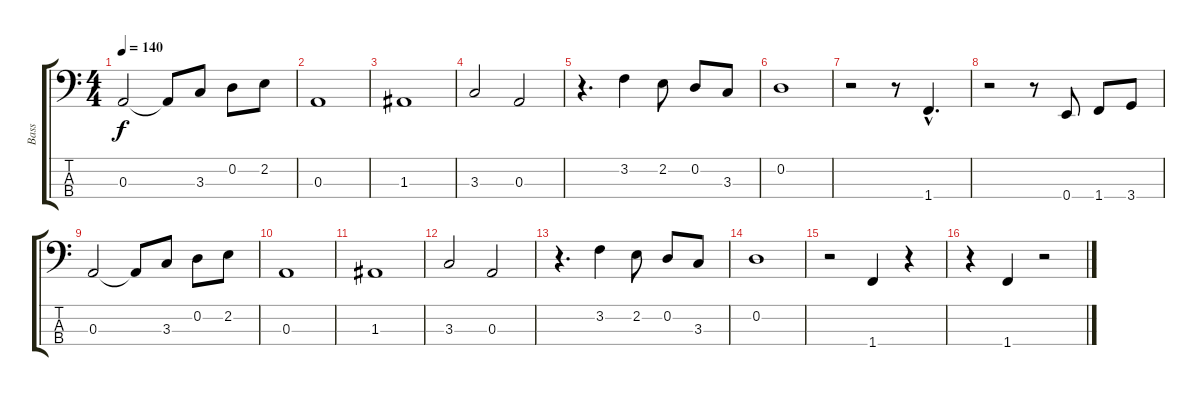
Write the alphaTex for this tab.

\track ("Bass" "Bass") {instrument electricbassfinger}
\staff {score tabs}
\tuning (G2 D2 A1 E1) {hide}
\ts (4 4)
\tempo 140
\clef f4
\ks c
0.3.2{dy f} 0.3{t}.8 3.3.8 0.2.8 2.2.8 |
0.3.1 |
1.3.1 |
3.3.2 0.3.2 |
r.4{d} 3.2.4 2.2.8 0.2.8 3.3.8 |
0.2.1 |
r.2 r.8 1.4{hac}.4{d} |
r.2 r.8 0.4.8 1.4.8 3.4.8 |
0.3.2 0.3{t}.8 3.3.8 0.2.8 2.2.8 |
0.3.1 |
1.3.1 |
3.3.2 0.3.2 |
r.4{d} 3.2.4 2.2.8 0.2.8 3.3.8 |
0.2.1 |
r.2 1.4.4 r.4 |
r.4 1.4.4 r.2
